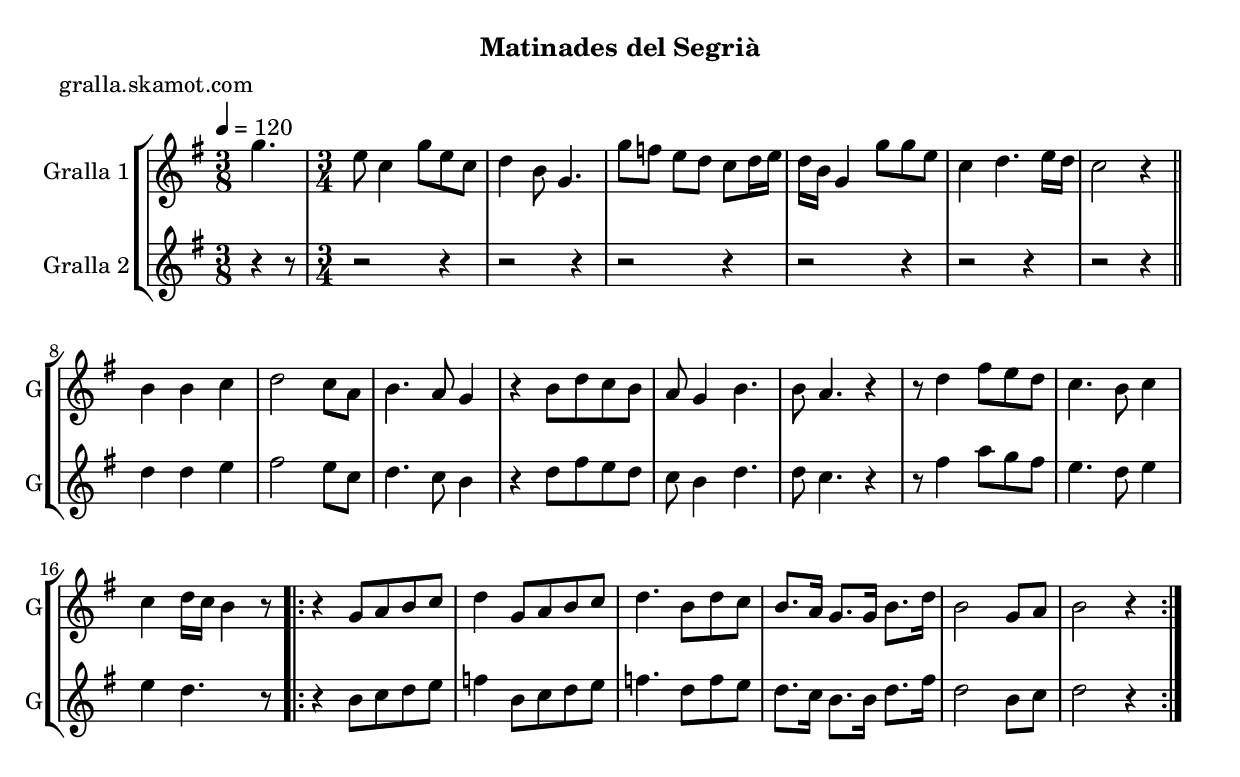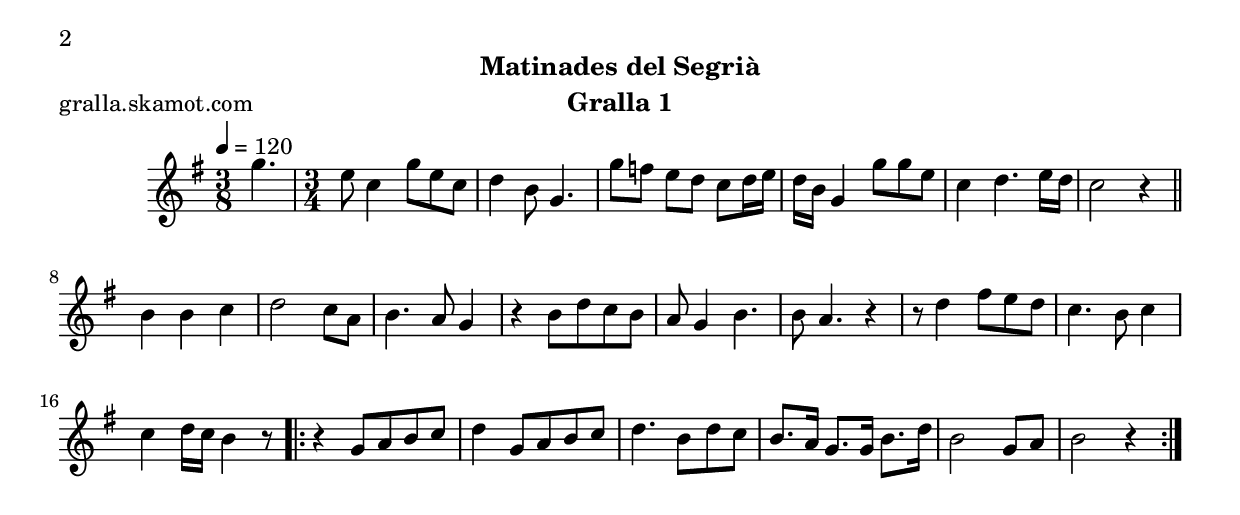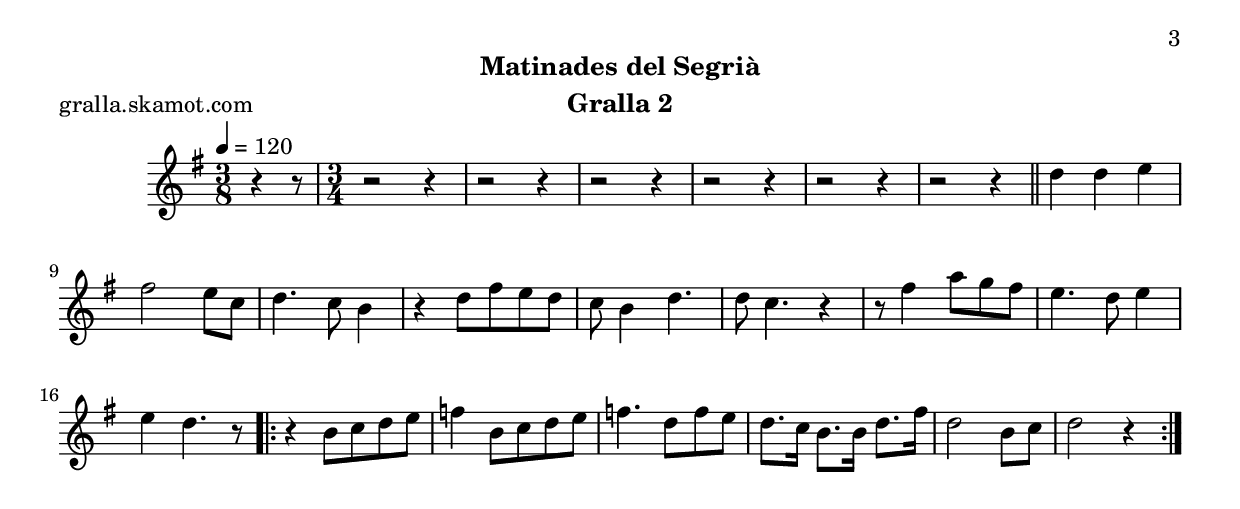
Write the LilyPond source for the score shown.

\version "2.16.2"

\header {
  dedication=""
  title=""
  subtitle="Matinades del Segrià"
  subsubtitle=""
  poet="gralla.skamot.com"
  meter=""
  piece=""
  composer=""
  arranger=""
  opus=""
  instrument=""
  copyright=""
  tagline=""
}

liniaroAa =
\relative g''
{
  \tempo 4=120
  \clef treble
  \key g \major
  \time 3/8
  g4.  |
  \time 3/4   e8 c4 g'8 e c  |
  d4 b8 g4.  |
  g'8 f e d c d16 e  |
  %05
  d16 b g4 g'8 g e  |
  c4 d4. e16 d  |
  c2 r4  \bar "||"
  b4 b c  |
  d2 c8 a  |
  %10
  b4. a8 g4  |
  r4 b8 d c b  |
  a8 g4 b4.  |
  b8 a4. r4  |
  r8 d4 fis8 e d  |
  %15
  c4. b8 c4  |
  c4 d16 c b4 r8  |
  \repeat volta 2 { r4 g8 a b c  |
  d4 g,8 a b c  |
  d4. b8 d c  |
  %20
  b8. a16 g8. g16 b8. d16  |
  b2 g8 a  |
  b2 r4  | }
}

liniaroAb =
\relative d''
{
  \tempo 4=120
  \clef treble
  \key g \major
  \time 3/8
  r4 r8  |
  \time 3/4   r2 r4  |
  r2 r4  |
  r2 r4  |
  %05
  r2 r4  |
  r2 r4  |
  r2 r4  \bar "||"
  d4 d e  |
  fis2 e8 c  |
  %10
  d4. c8 b4  |
  r4 d8 fis e d  |
  c8 b4 d4.  |
  d8 c4. r4  |
  r8 fis4 a8 g fis  |
  %15
  e4. d8 e4  |
  e4 d4. r8  |
  \repeat volta 2 { r4 b8 c d e  |
  f4 b,8 c d e  |
  f4. d8 f e  |
  %20
  d8. c16 b8. b16 d8. fis16  |
  d2 b8 c  |
  d2 r4  | }
}

\bookpart {
  \score {
    \new StaffGroup {
      \override Score.RehearsalMark.self-alignment-X = #LEFT
      <<
        \new Staff \with {instrumentName = #"Gralla 1" shortInstrumentName = #"G"} \liniaroAa
        \new Staff \with {instrumentName = #"Gralla 2" shortInstrumentName = #"G"} \liniaroAb
      >>
    }
    \layout {}
  }
  \score { \unfoldRepeats
    \new StaffGroup {
      \override Score.RehearsalMark.self-alignment-X = #LEFT
      <<
        \new Staff \with {instrumentName = #"Gralla 1" shortInstrumentName = #"G"} \liniaroAa
        \new Staff \with {instrumentName = #"Gralla 2" shortInstrumentName = #"G"} \liniaroAb
      >>
    }
    \midi {
      \set Staff.midiInstrument = "oboe"
      \set DrumStaff.midiInstrument = "drums"
    }
  }
}

\bookpart {
  \header {instrument="Gralla 1"}
  \score {
    \new StaffGroup {
      \override Score.RehearsalMark.self-alignment-X = #LEFT
      <<
        \new Staff \liniaroAa
      >>
    }
    \layout {}
  }
  \score { \unfoldRepeats
    \new StaffGroup {
      \override Score.RehearsalMark.self-alignment-X = #LEFT
      <<
        \new Staff \liniaroAa
      >>
    }
    \midi {
      \set Staff.midiInstrument = "oboe"
      \set DrumStaff.midiInstrument = "drums"
    }
  }
}

\bookpart {
  \header {instrument="Gralla 2"}
  \score {
    \new StaffGroup {
      \override Score.RehearsalMark.self-alignment-X = #LEFT
      <<
        \new Staff \liniaroAb
      >>
    }
    \layout {}
  }
  \score { \unfoldRepeats
    \new StaffGroup {
      \override Score.RehearsalMark.self-alignment-X = #LEFT
      <<
        \new Staff \liniaroAb
      >>
    }
    \midi {
      \set Staff.midiInstrument = "oboe"
      \set DrumStaff.midiInstrument = "drums"
    }
  }
}

